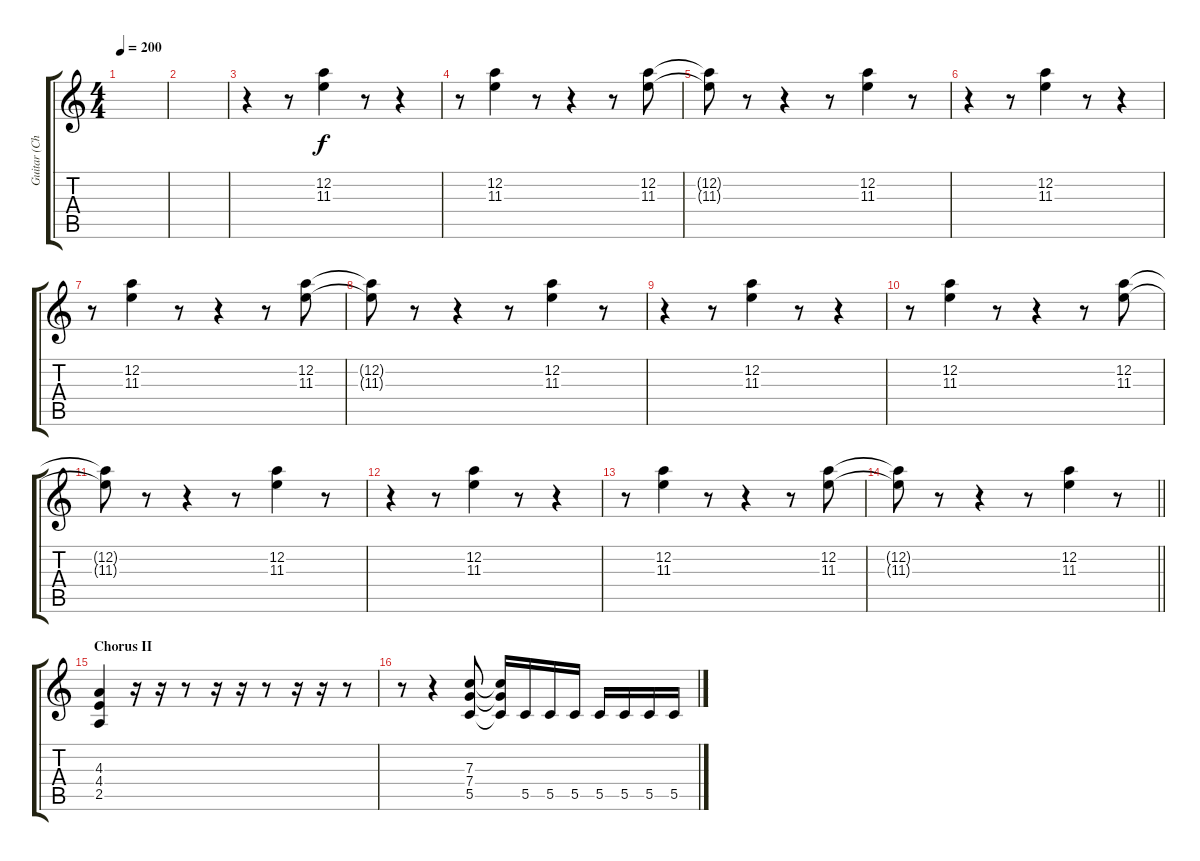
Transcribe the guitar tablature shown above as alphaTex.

\track ("Guitar (Chorus)" "Guitar (Ch") {instrument distortionguitar}
\staff {score tabs}
\tuning (D4 A3 F3 C3 G2 D2) {hide}
\ts (4 4)
\tempo 200
\clef g2
\ks c
|
|
r.4 r.8 (12.2 11.3).4 r.8 r.4 |
r.8 (12.2 11.3).4 r.8 r.4 r.8 (12.2 11.3).8 |
(12.2{t} 11.3{t}).8 r.8 r.4 r.8 (12.2 11.3).4 r.8 |
r.4 r.8 (12.2 11.3).4 r.8 r.4 |
r.8 (12.2 11.3).4 r.8 r.4 r.8 (12.2 11.3).8 |
(12.2{t} 11.3{t}).8 r.8 r.4 r.8 (12.2 11.3).4 r.8 |
r.4 r.8 (12.2 11.3).4 r.8 r.4 |
r.8 (12.2 11.3).4 r.8 r.4 r.8 (12.2 11.3).8 |
(12.2{t} 11.3{t}).8 r.8 r.4 r.8 (12.2 11.3).4 r.8 |
r.4 r.8 (12.2 11.3).4 r.8 r.4 |
r.8 (12.2 11.3).4 r.8 r.4 r.8 (12.2 11.3).8 |
\barLineRight lightlight
(12.2{t} 11.3{t}).8 r.8 r.4 r.8 (12.2 11.3).4 r.8 |
\section ("" "Chorus II")
(4.3 4.4 2.5).4{volume 16} r.16 r.16 r.8 r.16 r.16 r.8 r.16 r.16 r.8 |
r.8 r.4 (7.3 7.4 5.5).8 (7.3{t} 7.4{t} 5.5{t}).16 5.5.16 5.5.16 5.5.16 5.5.16 5.5.16 5.5.16 5.5.16
